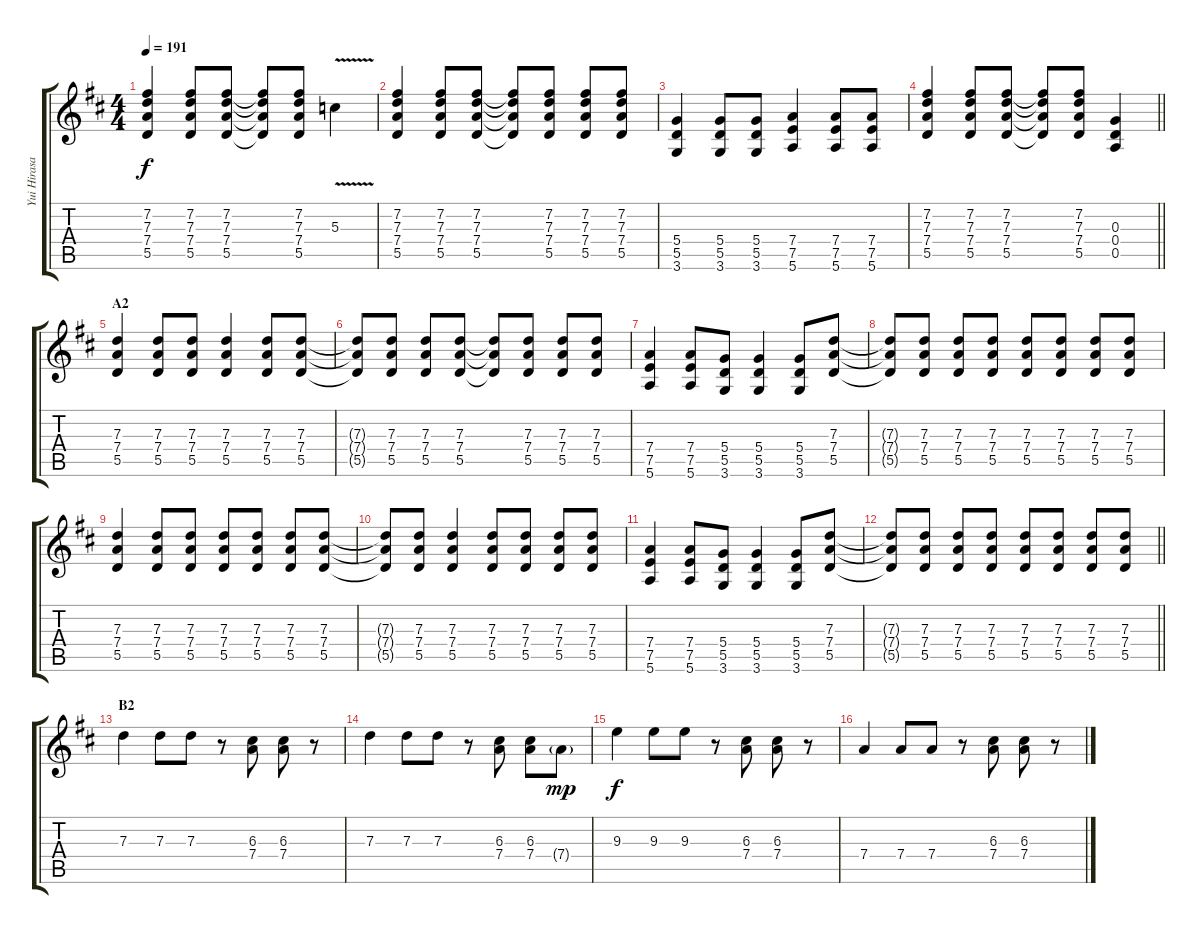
\track ("Yui Hirasawa" "Yui Hirasa") {instrument distortionguitar}
\staff {score tabs}
\tuning (E4 B3 G3 D3 A2 E2) {hide}
\ts (4 4)
\tempo 191
\clef g2
\ks d
(7.2 7.3 7.4 5.5).4{dy f} (7.2 7.3 7.4 5.5).8 (7.2 7.3 7.4 5.5).8 (7.2{t} 7.3{t} 7.4{t} 5.5{t}).8 (7.2 7.3 7.4 5.5).8 5.3{v}.4 |
(7.2 7.3 7.4 5.5).4 (7.2 7.3 7.4 5.5).8 (7.2 7.3 7.4 5.5).8 (7.2{t} 7.3{t} 7.4{t} 5.5{t}).8 (7.2 7.3 7.4 5.5).8 (7.2 7.3 7.4 5.5).8 (7.2 7.3 7.4 5.5).8 |
(5.4 5.5 3.6).4 (5.4 5.5 3.6).8 (5.4 5.5 3.6).8 (7.4 7.5 5.6).4 (7.4 7.5 5.6).8 (7.4 7.5 5.6).8 |
\barLineRight lightlight
(7.2 7.3 7.4 5.5).4 (7.2 7.3 7.4 5.5).8 (7.2 7.3 7.4 5.5).8 (7.2{t} 7.3{t} 7.4{t} 5.5{t}).8 (7.2 7.3 7.4 5.5).8 (0.3 0.4 0.5).4 |
\section ("" "A2")
(7.3 7.4 5.5).4 (7.3 7.4 5.5).8 (7.3 7.4 5.5).8 (7.3 7.4 5.5).4 (7.3 7.4 5.5).8 (7.3 7.4 5.5).8 |
(7.3{t} 7.4{t} 5.5{t}).8 (7.3 7.4 5.5).8 (7.3 7.4 5.5).8 (7.3 7.4 5.5).8 (7.3{t} 7.4{t} 5.5{t}).8 (7.3 7.4 5.5).8 (7.3 7.4 5.5).8 (7.3 7.4 5.5).8 |
(7.4 7.5 5.6).4 (7.4 7.5 5.6).8 (5.4 5.5 3.6).8 (5.4 5.5 3.6).4 (5.4 5.5 3.6).8 (7.3 7.4 5.5).8 |
(7.3{t} 7.4{t} 5.5{t}).8 (7.3 7.4 5.5).8 (7.3 7.4 5.5).8 (7.3 7.4 5.5).8 (7.3 7.4 5.5).8 (7.3 7.4 5.5).8 (7.3 7.4 5.5).8 (7.3 7.4 5.5).8 |
(7.3 7.4 5.5).4 (7.3 7.4 5.5).8 (7.3 7.4 5.5).8 (7.3 7.4 5.5).8 (7.3 7.4 5.5).8 (7.3 7.4 5.5).8 (7.3 7.4 5.5).8 |
(7.3{t} 7.4{t} 5.5{t}).8 (7.3 7.4 5.5).8 (7.3 7.4 5.5).4 (7.3 7.4 5.5).8 (7.3 7.4 5.5).8 (7.3 7.4 5.5).8 (7.3 7.4 5.5).8 |
(7.4 7.5 5.6).4 (7.4 7.5 5.6).8 (5.4 5.5 3.6).8 (5.4 5.5 3.6).4 (5.4 5.5 3.6).8 (7.3 7.4 5.5).8 |
\barLineRight lightlight
(7.3{t} 7.4{t} 5.5{t}).8 (7.3 7.4 5.5).8 (7.3 7.4 5.5).8 (7.3 7.4 5.5).8 (7.3 7.4 5.5).8 (7.3 7.4 5.5).8 (7.3 7.4 5.5).8 (7.3 7.4 5.5).8 |
\section ("" "B2")
7.3.4 7.3.8 7.3.8 r.8 (6.3 7.4).8 (6.3 7.4).8 r.8 |
7.3.4 7.3.8 7.3.8 r.8 (6.3 7.4).8 (6.3 7.4).8 7.4{g}.8{dy mp} |
9.3.4{dy f} 9.3.8 9.3.8 r.8 (6.3 7.4).8 (6.3 7.4).8 r.8 |
7.4.4 7.4.8 7.4.8 r.8 (6.3 7.4).8 (6.3 7.4).8 r.8
